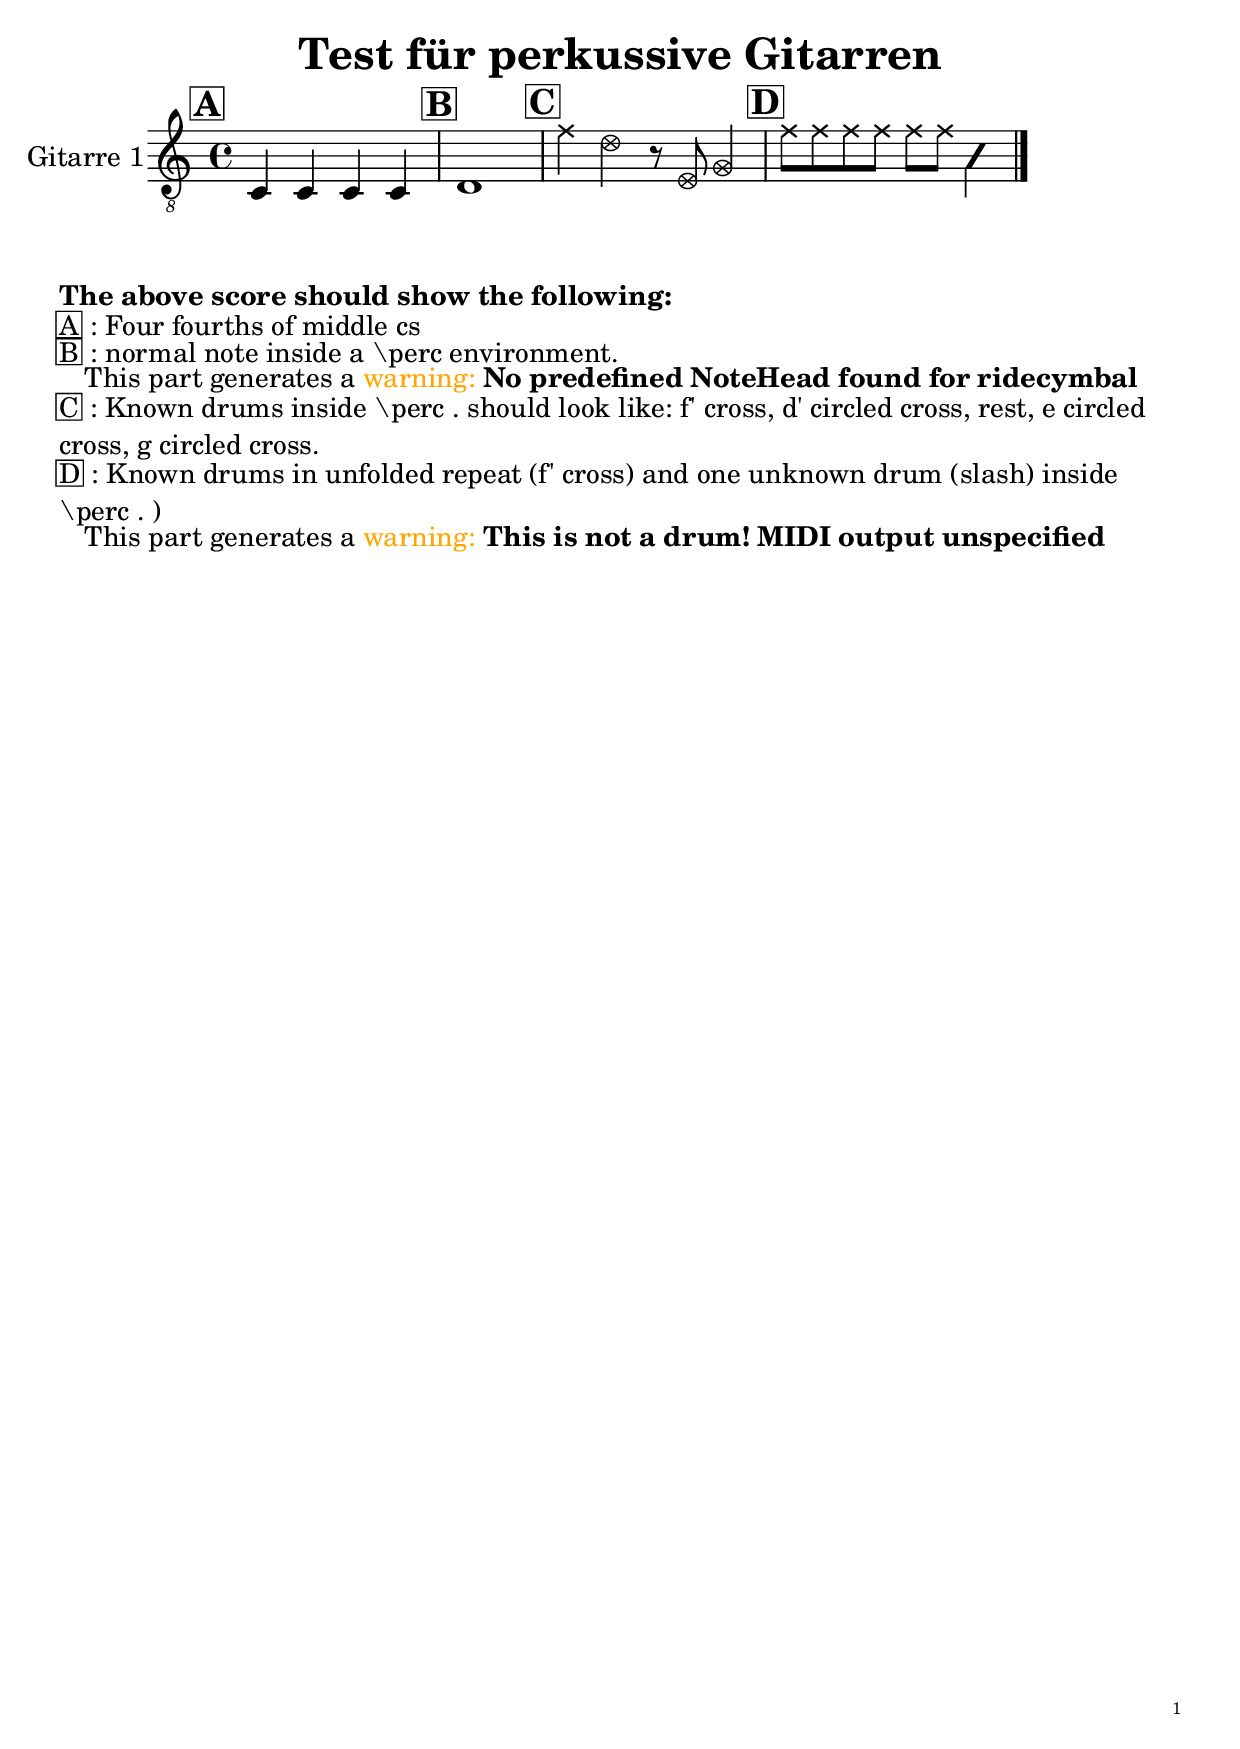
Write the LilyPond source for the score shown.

% © CC-BY-SA 4.0 Bjørn Bäuchle, see file LICENSE

\version "2.24.3"

% © CC-BY-SA 4.0 Bjørn Bäuchle, see file LICENSE

%{
  Head definitions for GOMP lilypond files.
%}

\version "2.24.3"
\include "articulate.ly"

#(if (defined? 'HEAD_LY_ALREADY_INCLUDED)
  (ly:warning "head.ly has already been included, crossing fingers!")
)
#(define HEAD_LY_ALREADY_INCLUDED #t)

% make includes relative for this file (and set it to default at the end):
#(begin
  (define includes_are_relative (ly:get-option 'relative-includes))
  (ly:set-option 'relative-includes #t)
  (ly:debug (ly:command-line-code))
  (ly:debug (ly:command-line-options))
  (use-modules (guile-user))
  ; sets showAlle to true, except when disabled on command line.
  ; then, sets showPart, showEins etc to that value, except defined differently on command line.
  ; then, sets hasEins etc to false.
  ; Also reads gitver, lilyver and makeMidi from command line.

  (define gitver   (if (defined? 'gitver  ) gitver   ""))
  (define lilyver  (if (defined? 'lilyver ) lilyver  ""))
  (define makeMidi (if (defined? 'makeMidi) makeMidi #f))
  (define showAlle (if (defined? 'showAlle) showAlle #t))
  (define showPart (if (defined? 'showPart) showPart showAlle))
  (define showEins (if (defined? 'showEins) showEins showAlle)) (define hasEins #f)
  (define showZwei (if (defined? 'showZwei) showZwei showAlle)) (define hasZwei #f)
  (define showDrei (if (defined? 'showDrei) showDrei showAlle)) (define hasDrei #f)
  (define showVier (if (defined? 'showVier) showVier showAlle)) (define hasVier #f)
  (define showBass (if (defined? 'showBass) showBass showAlle)) (define hasBass #f)
  (define showRyth (if (defined? 'showRyth) showRyth showAlle)) (define hasRyth #f)
  (define showDrum (if (defined? 'showDrum) showDrum showAlle)) (define hasDrum #f)
  (define showOkta (if (defined? 'showOkta) showOkta showAlle)) (define hasOkta #f)
  (define showElec (if (defined? 'showElec) showElec showAlle)) (define hasElec #f)
  (define showQuer (if (defined? 'showQuer) showQuer showAlle)) (define hasQuer #f)
  (define showSaxo (if (defined? 'showSaxo) showSaxo showAlle)) (define hasSaxo #f)
  (define showSaxb (if (defined? 'showSaxb) showSaxb showAlle)) (define hasSaxb #f)
  (define showMast (if (defined? 'showMast) showMast showAlle)) (define hasMast #f)
  (if (defined? 'mypapersize) (set-default-paper-size mypapersize))

  (ly:debug (string-append "git version: " gitver))
  (ly:debug (string-append "lily version: " lilyver))
  (ly:debug (if makeMidi "makeMidi" "make no Midi"))
  (ly:debug (if showAlle "showAlle" "show no Alle"))
  (ly:debug (if showPart "showPart" "show no Part"))
  (ly:debug (if showEins "showEins" "show no Eins"))
  (ly:debug (if showZwei "showZwei" "show no Zwei"))
  (ly:debug (if showDrei "showDrei" "show no Drei"))
  (ly:debug (if showVier "showVier" "show no Vier"))
  (ly:debug (if showRyth "showRyth" "show no Ryth"))
  (ly:debug (if showBass "showBass" "show no Bass"))
  (ly:debug (if showDrum "showDrum" "show no Drum"))
  (ly:debug (if showOkta "showOkta" "show no Okta"))
  (ly:debug (if showElec "showElec" "show no Elec"))
  (ly:debug (if showQuer "showQuer" "show no Quer"))
  (ly:debug (if showSaxo "showSaxo" "show no Saxo"))
  (ly:debug (if showSaxb "showSaxb" "show no Saxb"))
  (ly:debug (if showMast "showMast" "show no Mast"))

  ; Wir definieren für alle Instrumente eine *S*timme. Diese Variablen werden in stimmen.ly in Scores gepackt.
  (define gitDiviS #{#})
  (define gitEinsS #{#})
  (define gitZweiS #{#})
  (define gitDreiS #{#})
  (define gitVierS #{#})
  (define gitBassS #{#})
  (define gitOktaS #{#})
  (define gitElecS #{#})
  (define gitRythS #{#})
  (define querFltS #{#})
  (define saxAltAS #{#})
  (define saxAltBS #{#})
  (define percussS #{#})
  (define masterRS #{#})
  (define masterLS #{#})

  (define layout_variable #{#})
  (ly:set-option 'relative-includes includes_are_relative)
)

%{
  Provides \namedSpan "text" ly:music which sets a sequence of music
  into some kind of spanners which have a given name.

  PROBLEM: Currently, this works with Staff.ottavation, but that means
  it is neither nestable nor does it go together with, well, ottavation.
%}

#(if (defined? 'SPANS_LY_ALREADY_INCLUDED)
 (ly:warning "spans.ly has already been included, crossing fingers!")
)
#(define SPANS_LY_ALREADY_INCLUDED #t)

namedSpan = #(define-music-function
  (parser location name musix)
  (string? ly:music?)
  #{
    \ottava #0
    \set Staff.ottavation = #name
    #musix
    \ottava #0
  #}
)

% © CC-BY-SA 4.0 Bjørn Bäuchle, see file LICENSE

%{
  Provides
    \divisi yield voiceIndex normal additional
    \unMarkedDivisi yield normal additional
    \diviMark voiceIndex music
%}

#(if (defined? 'DIVISI_LY_ALREADY_INCLUDED)
 (ly:warning "divisi.ly has already been included, crossing fingers!")
)
#(define DIVISI_LY_ALREADY_INCLUDED #t)

$(if (not (defined? 'SPANS_LY_ALREADY_INCLUDED))
  (ly:error "spans.ly must be included before divisi.ly")
)

% Starts a divisi section. If we don't need to $yield to another voice,
% the second voice is out into the diviGit Staff, and if there is more
% than one voice in total "(> alls 1)", there will be a diviMark with
% the given voiceIndex on it.
%TODO: This always writes the upper voice into diviGit; I'd like to
% configure that (but that makes the interface even longer)
% voiceIndex is used for \diviMark; if negative then no mark is shown.
% MIDI output will never end in diviGit.
divisi = #(define-music-function
  (yield voiceIndex normal additional)
  (boolean? number? ly:music? ly:music?)
  (if (or yield makeMidi)
    (namedSpan "divisi" ; we'll assume that this is always for a normal guitar, thus no middleCPos given.
      (make-simultaneous-music (list
        additional
        (make-music 'VoiceSeparator)
        normal
      ))
    )
    (make-simultaneous-music (list
      normal
      (make-music 'ContextSpeccedMusic
        'property-operations '()
        'context-id "diviGit"
        'context-type 'Staff
        'element (make-sequential-music (list
          (make-music 'StaffSpanEvent 'span-direction -1)
          (if (and (>= voiceIndex 0) (> alls 1))
            (diviMark voiceIndex additional)
            additional
          )
          (make-music 'StaffSpanEvent 'span-direction 1)
        ))
      )
    ))
  )
)

% like divisi, but never write a diviMark.
unMarkedDivisi = #(define-music-function
  (yield normal additional)
  (boolean? ly:music? ly:music?)
  (divisi yield -1 normal additional)
)

#(define (first-mark textscriptevent music)
  (let ((musicType (ly:music-property music 'name))
        (elementList (ly:music-property music 'elements))
        (elementItem (ly:music-property music 'element))
       )
    ; we set the appropriate property of music and then output music at the
    ; end.
    (ly:debug "<first-mark ~a>" musicType)
    ; chords: add TextScriptEvent into 'elements
    (if (eq? musicType 'EventChord)
      (ly:music-set-property! music 'elements
        (cons textscriptevent elementList)
      )
    ; anything that has an 'element. This must be checked before 'elements,
    ; because \repeat has its body as 'element, but its alternatives as
    ; 'elements. We don't want to mark the latter ones.
    (if (not (null? elementItem))
      ; e.g. RelativeOctaveMusic, Repeats
      (ly:music-set-property! music 'element
        (first-mark textscriptevent elementItem)
      )
    ; anything that's not EventChord, doesn't have 'element, but has 'elements.
    ; this is e.g. SequentialMusic.
    (if (not (null? elementList))
      (ly:music-set-property! music 'elements
        (cons
          (first-mark textscriptevent (car elementList))
          (cdr elementList)
        )
      )
    ; all others: this will be NoteEvent, RestEvent, MultiMeasureRestMusic.
    ; simply add the TextScriptEvent
    (ly:music-set-property! music 'articulations
      ; this will be NoteEvent, RestEvent, MultiMeasureRestMusic etc.
      (cons textscriptevent (ly:music-property music 'articulations))
    )))) ; end ifs
    music
  )
)

% adds a mark to the first note or chord in the given music object.
% (prepares the text mark and calls first-mark with it)
#(define (firstMark markDir markText music)
  (first-mark
    (make-music
      'TextScriptEvent
      'direction markDir
      'text markText)
    music
  )
)

% Adds a voice mark to the first note-like item in the given music.
% we accept voiceIndex 0 through 5, with all else giving a filled
% triangle.
diviMark = #(define-music-function
  (voiceIndex note)
  (number? ly:music?)
  (begin
    (if (eq? voiceIndex 0) (firstMark +1 (markup #:triangle #f) note)
    (if (eq? voiceIndex 1) (firstMark +1 (markup #:box    "1") note)
    (if (eq? voiceIndex 2) (firstMark -1 (markup #:box    "2") note)
    (if (eq? voiceIndex 3) (firstMark +1 (markup #:circle "3") note)
    (if (eq? voiceIndex 4) (firstMark -1 (markup #:circle "4") note)
    (if (eq? voiceIndex 5) (firstMark -1 (markup #:scale '(1 . -1) #:triangle #f) note)
                           (firstMark -1 (markup #:triangle #t) note)
    ))))))
  )
)


% © CC-BY-SA 4.0 Bjørn Bäuchle, see file LICENSE

%{
  Provides
    \solo N? music
%}

#(if (defined? 'SOLO_LY_ALREADY_INCLUDED)
 (ly:warning "solo.ly has already been included, crossing fingers!")
)
#(define SOLO_LY_ALREADY_INCLUDED #t)

$(if (not (defined? 'SPANS_LY_ALREADY_INCLUDED))
  (ly:error "spans.ly must be included before solo.ly")
)

solo = #(define-music-function
  (middleCPos musix)
  ((number? 1) ly:music?)
  (namedSpan "Solo" middleCPos musix)
)

% © CC-BY-SA 4.0 Bjørn Bäuchle, see file LICENSE

%{
  Provides
    \bassAchtva (as markup)
    \bassAchtvaExplain (also markup)
    \bassTacet music
%}

#(if (defined? 'BASS_IN_GUITAR_LY_ALREADY_INCLUDED)
 (ly:warning "bass_in_guitar.ly has already been included, crossing fingers!")
)
#(define BASS_IN_GUITAR_LY_ALREADY_INCLUDED #t)

$(if (not (defined? 'SPANS_LY_ALREADY_INCLUDED))
  (ly:error "spans.ly must be included before bass_in_guitar.ly")
)

bassAchtva = \markup { \musicglyph #"pedal.*" }
#(define-markup-command
  (bassAchtvaExplain layout props maybe)
  (boolean?)
  (if maybe
  (interpret-markup layout props #{
    \markup { \musicglyph #"pedal.*": Bassgitarre 1 Oktave höher }
  #})
  (interpret-markup layout props #{ "" #})
  )
)

bassTacet = #(define-music-function
  (parser location musix)
  (ly:music?)
  #{ \namedSpan "Bass tacet" #musix #}
)


\include "percussion_helpers.ly"
% © CC-BY-SA 4.0 Bjørn Bäuchle, see file LICENSE

%{
  Provides
    \straight N? music
%}

#(if (defined? 'STRAIGHT_LY_ALREADY_INCLUDED)
 (ly:warning "straight.ly has already been included, crossing fingers!")
)
#(define STRAIGHT_LY_ALREADY_INCLUDED #t)

$(if (not (defined? 'SPANS_LY_ALREADY_INCLUDED))
  (ly:error "spans.ly must be included before straight.ly")
)

straight = #(define-music-function
  (middleCPos musix)
  ((number? 1) ly:music?)
  (namedSpan "Straight" middleCPos musix)
)


hasEins = ##t
% © CC-BY-SA 4.0 Bjørn Bäuchle, see file LICENSE

#(begin
  (define (count-if lst)
    (if (null? lst) 0 (+ (if (car lst) 1 0) (count-if (cdr lst))))
  )
  (define gits (count-if (list hasEins hasZwei hasDrei hasVier hasRyth)))
  (define oths (count-if (list hasBass hasDrum hasOkta hasElec hasQuer hasSaxo hasSaxb hasMast)))
  (define alls (count-if (list
    (and showEins hasEins)
    (and showZwei hasZwei)
    (and showDrei hasDrei)
    (and showVier hasVier)
    (and showBass hasBass)
    (and showRyth hasRyth)
    (and showDrum hasDrum)
    (and showOkta hasOkta)
    (and showElec hasElec)
    (and showQuer hasQuer)
    (and showSaxo hasSaxo)
    (and showSaxb hasSaxb)
    (and showMast hasMast)
  )))
  (define showEins (if hasEins showEins #f))
  (define showZwei (if hasZwei showZwei #f))
  (define showDrei (if hasDrei showDrei #f))
  (define showVier (if hasVier showVier #f))
  (define showBass (if hasBass showBass #f))
  (define showRyth (if hasRyth showRyth #f))
  (define showDrum (if hasDrum showDrum #f))
  (define showOkta (if hasOkta showOkta #f))
  (define showElec (if hasElec showElec #f))
  (define showQuer (if hasQuer showQuer #f))
  (define showSaxo (if hasSaxo showSaxo #f))
  (define showSaxb (if hasSaxb showSaxb #f))
  (define showMast (if hasMast showMast #f))

  (ly:debug (string-append "Alls: " (number->string alls)))
  (ly:debug (string-append "Gits: " (number->string gits)))
  (ly:debug (string-append "Oths: " (number->string oths)))
  (ly:debug (string-append (if hasEins "hasEins;     " "has no Eins; ") (if showEins "showEins" "show no Eins")))
  (ly:debug (string-append (if hasZwei "hasZwei;     " "has no Zwei; ") (if showZwei "showZwei" "show no Zwei")))
  (ly:debug (string-append (if hasDrei "hasDrei;     " "has no Drei; ") (if showDrei "showDrei" "show no Drei")))
  (ly:debug (string-append (if hasVier "hasVier;     " "has no Vier; ") (if showVier "showVier" "show no Vier")))
  (ly:debug (string-append (if hasBass "hasBass;     " "has no Bass; ") (if showBass "showBass" "show no Bass")))
  (ly:debug (string-append (if hasRyth "hasRyth;     " "has no Ryth; ") (if showRyth "showRyth" "show no Ryth")))
  (ly:debug (string-append (if hasDrum "hasDrum;     " "has no Drum; ") (if showDrum "showDrum" "show no Drum")))
  (ly:debug (string-append (if hasOkta "hasOkta;     " "has no Okta; ") (if showOkta "showOkta" "show no Okta")))
  (ly:debug (string-append (if hasElec "hasElec;     " "has no Elec; ") (if showElec "showElec" "show no Elec")))
  (ly:debug (string-append (if hasQuer "hasQuer;     " "has no Quer; ") (if showQuer "showQuer" "show no Quer")))
  (ly:debug (string-append (if hasSaxo "hasSaxo;     " "has no Saxo; ") (if showSaxo "showSaxo" "show no Saxo")))
  (ly:debug (string-append (if hasSaxb "hasSaxb;     " "has no Saxb; ") (if showSaxb "showSaxb" "show no Saxb")))
  (ly:debug (string-append (if hasMast "hasMast;     " "has no Mast; ") (if showMast "showMast" "show no Mast")))

  (define (append-if old doit suffix) (if doit (string-append old suffix) old))
  (define instruments "Gitarrenorchester")
  ; if mehr, then whatever comes next is at least the second word and needs a comma before it.
  (define mehr #f)
  (define instruments (append-if instruments (> oths 0) " mit ")) ; no comma at beginning...
  (define instruments (append-if instruments hasBass    "Bass"))
  (define mehr (or hasBass mehr))
  (define instruments (append-if instruments (and hasDrum mehr) ", "))
  (define instruments (append-if instruments hasDrum "Percussion"))
  (define mehr (or hasDrum mehr))
  (define instruments (append-if instruments (and hasOkta mehr) ", "))
  (define instruments (append-if instruments hasOkta "Oktavgitarren"))
  (define mehr (or hasOkta mehr))
  (define instruments (append-if instruments (and hasElec mehr) ", "))
  (define instruments (append-if instruments hasElec "E-Gitarre"))
  (define mehr (or hasElec mehr))
  (define instruments (append-if instruments (and hasQuer mehr) ", "))
  (define instruments (append-if instruments hasQuer "Querflöte"))
  (define mehr (or hasQuer mehr))
  (define someSax (or hasSaxo hasSaxb))
  (define instruments (append-if instruments (and someSax mehr) ", "))
  (define instruments (append-if instruments someSax "Saxophon"))
  (define instruments (append-if instruments (and hasSaxo hasSaxb) "e")) ; plural for multiple Sax
  (define mehr (or someSax mehr))
  (define instruments (append-if instruments (and hasMast mehr) ", "))
  (define instruments (append-if instruments      hasMast       "Klavier"))
  (define instruments (append-if instruments (> (+ oths gits) alls) " (Auszug)"))
  (ly:message (string-append "Instruments: " instruments))

  (define is-part (and showPart (= (+ oths gits) alls)))
  (define auszug (if is-part "Partitur" ""))
  (define auszug (append-if auszug (and (not is-part) showEins) "Git. 1 "))
  (define auszug (append-if auszug (and (not is-part) showZwei) "Git. 2 "))
  (define auszug (append-if auszug (and (not is-part) showDrei) "Git. 3 "))
  (define auszug (append-if auszug (and (not is-part) showVier) "Git. 4 "))
  (define auszug (append-if auszug (and (not is-part) showBass) "Bass "))
  (define auszug (append-if auszug (and (not is-part) showRyth) "Rythm "))
  (define auszug (append-if auszug (and (not is-part) showDrum) "Percussion "))
  (define auszug (append-if auszug (and (not is-part) showOkta) "Oktavgitarre "))
  (define auszug (append-if auszug (and (not is-part) showElec) "E-Gitarre "))
  (define auszug (append-if auszug (and (not is-part) showQuer) "Querflöte "))
  (define auszug (append-if auszug (and (not is-part) showSaxo) "Saxophon "))
  (define auszug (append-if auszug (and (not is-part) showSaxb) "Saxophon Ⅱ "))
  (define auszug (append-if auszug (and (not is-part) showMast) "Klavier "))

  (define suffix "")
  (define suffix (append-if suffix makeMidi "_midi"))
  (define suffix (append-if suffix (and showPart (< (+ oths gits) alls)) "_p"))
  (define suffix (append-if suffix (and (not showAlle) showEins) "_1"))
  (define suffix (append-if suffix (and (not showAlle) showZwei) "_2"))
  (define suffix (append-if suffix (and (not showAlle) showDrei) "_3"))
  (define suffix (append-if suffix (and (not showAlle) showVier) "_4"))
  (define suffix (append-if suffix (and (not showAlle) showBass) "_b"))
  (define suffix (append-if suffix (and (not showAlle) showRyth) "_r"))
  (define suffix (append-if suffix (and (not showAlle) showDrum) "_d"))
  (define suffix (append-if suffix (and (not showAlle) showOkta) "_o"))
  (define suffix (append-if suffix (and (not showAlle) showElec) "_e"))
  (define suffix (append-if suffix (and (not showAlle) showQuer) "_q"))
  (define suffix (append-if suffix (and (not showAlle) showSaxo) "_s"))
  (define suffix (append-if suffix (and (not showAlle) showSaxb) "_sb"))
  (define suffix (append-if suffix (and (not showAlle) showMast) "_master"))
  (define suffix (if (> (string-length suffix) 0) (substring suffix 1) suffix))
)

#(set-global-staff-size 24)

#(define percTable '(
        (hihat cross #f 4)
        (snare xcircle #f 2)
        (hightom xcircle #f -2)
        (lowtom xcircle #f -4)
        ))

global = {}
gitEinsS = \relative c {
  \set Score.rehearsalMarkFormatter = #format-mark-box-alphabet
  \mark #1 c4 c c c
  \mark #2 \perc { d1 }
  \mark #3 \perc \drummode { hh4 sn r8 toml tomh4 }
  \mark #4 \perc \drummode { \repeat unfold 6 hh8 cymr4 }
  \bar "|."
}
gitDiviS = { s1*4 }

% © CC-BY-SA 4.0 Bjørn Bäuchle, see file LICENSE

%{
   Diese Datei macht aus ausgewählten Stimmen-Variablen (...S)
   Musiksystem-Variablen (...M)
%}

% © CC-BY-SA 4.0 Bjørn Bäuchle, see file LICENSE

%{
    baseNoteChord copies music and changes all chords (in the copy) to
    only the first note.
%}

\version "2.24.3"

#(if (defined? 'CHORDS_LY_ALREADY_INCLUDED)
  (ly:warning "chords.ly has already been included, crossing fingers!")
)
#(define CHORDS_LY_ALREADY_INCLUDED #t)

#(define (getFirstNoteFromChord chord-elements)
  (if (null? chord-elements)
    ; if the argument is empty, return an empty list.
    (list)
    ; if the argument is not empty:
    (if (eq? (ly:music-property (car chord-elements) 'name) 'NoteEvent)
      ; if the first item is a NoteEvent, return that
      (car chord-elements)
      ; if the first item is something else, recurse from the next element.
      (getFirstNoteFromChord (cdr chord-elements))
    ) ; end if is-NoteEvent
  ) ; end if is-null
) % getFirstNoteFromChord

#(define (getArticulationsFromChord chord-elements)
  (if (null? chord-elements)
    ; argument is empty? return empty list.
    (list)
    (if (eq? (ly:music-property (car chord-elements) 'name) 'NoteEvent)
      ; if NoteEvent: try next chord-elements element.
      (getArticulationsFromChord (cdr chord-elements))
      ; else (not NoteEvent): prepend this to the articulations from the rest
      ; of the list.
      (cond (car chord-elements) (getArticulationsFromChord (cdr chord-elements)))
    ) ; end if is-NoteEvent
  ) ; end if is-null
) % getArticulationsFromChord

#(define (stripChord chord)
  (let ((firstnote (getFirstNoteFromChord (ly:music-property chord 'elements))))
    (let ((articulation (getArticulationsFromChord (ly:music-property chord 'elements))))
      (if (not (null? articulation))
        ; if there is some articulation in the chord, set firstnote's articulations
        ; to that.
        (ly:music-set-property! firstnote 'articulations articulation)
      ) ; endif articulation is present
    ) ; let articulation
    ; firstnote has been extracted, its articulations set - now return that.
    firstnote
  ) ; let firstnote
) % stripChord

#(define (bnc music)
  (let ((musicType (ly:music-property music 'name)))
    (ly:debug "<bnc ~a>" musicType)
    (if (eq? musicType 'EventChord)
      ; chords are what really interest us, they need to be stripped.
      (stripChord music)
    (begin ; else: not EventChord - strip any chords nested underneath, but
           ; else, copy.
      (if (not (null? (ly:music-property music 'elements)))
        ; if there are elements, transform them all:
        (ly:music-set-property! music 'elements
          (map (lambda (x) (bnc x)) (ly:music-property music 'elements))
        )
        (ly:debug "Input ~a has no 'elements!" musicType)
      )
      (if (not (null? (ly:music-property music 'element)))
        ; if there is element, transform it:
        (ly:music-set-property! music 'element
          (bnc (ly:music-property music 'element))
        )
        (ly:debug "Input ~a has no 'element!" musicType)
      )
      ; in the end, output the possibly-changed sequence.
      music
      ) ; end else clause
    ) ; end if
  ) ; let musicType
) % bnc

baseNoteChord = #(define-music-function
  (parser location chordseq)
  (ly:music?)
  ; call bnc with a copy of chordseq, so that chordseq isn't changed.
  (bnc (ly:music-deep-copy chordseq))
) % baseNoteChord



#(define equivalent_length
  (if hasEins
    (ly:music-length gitEinsS)
  (if hasZwei
    (ly:music-length gitZweiS)
  (if hasDrei
    (ly:music-length gitDreiS)
  (if hasVier
    (ly:music-length gitVierS)
  (if hasMast
    (ly:music-length gitMastS)
    ; if we have neither of the above: what the f? But we'll probably not need
    ; gitDiviS then, either.
    (ly:music-length (make-sequential-music '()))
  )))))
)

#(define gitDiviS (make-music 'SkipEvent 'duration (make-duration-of-length equivalent_length)))

masterR = {
  \global
  \clef "G"
  \global
  \masterRS
}

masterL = {
  \global
  \clef "F"
  \global
  \masterLS
}

masterM = \new PianoStaff <<
  \set PianoStaff.instrumentName = "Master"
  \set PianoStaff.shortInstrumentName = "M"
  \new Staff = "masterRH" \masterR
  \new Staff = "masterLH" \masterL
>>

gitDiviM = { \new Staff = "diviGit" \with {
     \remove "Time_signature_engraver"
     \RemoveEmptyStaves
     \override VerticalAxisGroup.remove-first = ##t
     \hide Clef
     \clef "G_8"
     fontSize = #-4
     midiInstrument = #"acoustic guitar (nylon)"
     \override StaffSymbol.staff-space = #(magstep -4)
     \override StaffSymbol.thickness = #(magstep -4)
     \global
  } { \stopStaff \gitDiviS }
}

gitPercM = {
  \new DrumStaff = "percGit"  <<
    \global
    \new DrumVoice {
      \stopStaff
      \gitDiviS
    }
  >>
}

gitEinsM = \new Staff <<
  \new Voice {
    \set Staff.instrumentName = "Gitarre 1"
    \set Staff.shortInstrumentName = "(1)"
    \clef "G_8"
    \set Staff.midiInstrument = #"acoustic guitar (nylon)"
    \global
    \gitEinsS
  }
>>

gitZweiM = \new Staff <<
  \new Voice {
    \set Staff.instrumentName = "Gitarre 2"
    \set Staff.shortInstrumentName = "(2)"
    \clef "G_8"
    \set Staff.midiInstrument = #"acoustic guitar (nylon)"
    \global
    \gitZweiS
  }
>>

gitDreiM = \new Staff <<
  \new Voice {
    \set Staff.instrumentName = "Gitarre 3"
    \set Staff.shortInstrumentName = "(3)"
    \clef "G_8"
    \set Staff.midiInstrument = #"acoustic guitar (nylon)"
    \global
    \gitDreiS
  }
>>

gitVierM = \new Staff <<
  \new Voice {
    \set Staff.instrumentName = "Gitarre 4"
    \set Staff.shortInstrumentName = "(4)"
    \clef "G_8"
    \set Staff.midiInstrument = #"acoustic guitar (nylon)"
    \global
    \gitVierS
  }
>>

gitBassM = \new Staff <<
  \new Voice {
    \set Staff.instrumentName = "Bass"
    \set Staff.shortInstrumentName = "(B)"
    \clef "G_15"
    \set Staff.midiInstrument = #"acoustic guitar (nylon)"
    \global
    \gitBassS
  }
>>

chordNames = \new ChordNames {
  % the next two lines are basically \semiGermanChords, just the bass
  % note obeys the same rules as the chord name proper and is uppercase.
  \set chordRootNamer = #(chord-name->german-markup #f)
  \set chordNoteNamer = #(chord-name->german-markup #f)
  \set noChordSymbol = ##f
  \set chordChanges = ##t
  \set chordNameLowercaseMinor = ##t
  \set Staff.midiInstrument = #"acoustic guitar (nylon)"
  \global
  \gitRythS
}

chordRythm = \new Staff \with {
  \override StaffSymbol.line-count = #1
} <<
  \new Voice \with {
    \consists "Pitch_squash_engraver"
  } {
    \set Staff.instrumentName = "Rhythm"
    \set Staff.shortInstrumentName = "(R)"
    \clef percussion
    \global
    \improvisationOn
    \baseNoteChord \gitRythS
    \improvisationOff
  }
>>

gitRythM = <<
  \chordNames
  \chordRythm
>>

saxAltAM = \new Staff <<
  \new Voice {
    \set Staff.instrumentName = "Saxophon"
    \set Staff.shortInstrumentName = "(S)"
    \clef "G"
    \set Staff.midiInstrument = #"alto sax"
    \transposition es
    \transpose es c { \global }
    \saxAltAS
  }
>>

saxAltBM = \new Staff <<
  \new Voice {
    \set Staff.instrumentName = "Saxophon Ⅱ"
    \set Staff.shortInstrumentName = "(SⅡ)"
    \clef "G"
    \set Staff.midiInstrument = #"alto sax"
    \transposition es
    \transpose es c { \global }
    \saxAltBS
  }
>>

gitElecM = \new Staff <<
  \new Voice {
    \set Staff.instrumentName = "E-Gitarre"
    \set Staff.shortInstrumentName = "(E)"
    \clef "G_8"
    \set Staff.midiInstrument = #"overdriven guitar"
    \global
    \gitElecS
  }
>>

querFltM = \new Staff <<
  \new Voice {
    \set Staff.instrumentName = "Querflöte"
    \set Staff.shortInstrumentName = "(Q)"
    \clef "G"
    \set Staff.midiInstrument = #"flute"
    \global
    \querFltS
  }
>>

gitOktaM = \new Staff <<
  \new Voice {
    \set Staff.instrumentName = "Oktavgitarre"
    \set Staff.shortInstrumentName = "(O)"
    \clef "G"
    \set Staff.midiInstrument = #"acoustic guitar (nylon)"
    \global
    \gitOktaS
  }
>>

percussM = {
  \new DrumStaff \with {
    \override StaffSymbol.line-count = \percLines
    countPercentRepeats = ##t
    drumStyleTable = #(alist->hash-table percTable)
  }
  <<
    \global
    \set DrumStaff.instrumentName = "Drums"
    \set DrumStaff.shortInstrumentName = "(D)"
    \new DrumVoice \percussS
  >>
}

#(begin
  (ly:progress "\nVersion: ~a ~a\n" gitver lilyver)
  (ly:progress "Instruments: ~a\n" instruments)
  (ly:progress "Excerpt: ~a\n" auszug)
  (ly:progress "Suffix: ~a\n" suffix)
  (ly:progress "MIDI: ~a\n" (if makeMidi "ja" "nein"))
)


\book {
  \header {
    title = "Test für perkussive Gitarren"
  }
  \include "lilyparts/paper.ly"
  % © CC-BY-SA 4.0 Bjørn Bäuchle, see file LICENSE

%{
    Setzt den Inhalt der Variablen \music in je einen Score für Noten- und
    einen für MIDI-Eport.

    Diese Datei wird direkt in den \book {}-Block eingebunden.
%}

\bookOutputSuffix \suffix
% Noten:
\score {
  \unfoldRepeats \articulate <<
  \new GrandStaff <<
    \new StaffGroup <<
      #(if hasMast #{ \masterM #})
      #(if hasEins #{ \gitEinsM #})
      #(if hasZwei #{ \gitZweiM #})
      #(if hasDrei #{ \gitDreiM #})
      #(if hasVier #{ \gitVierM #})
      #(if hasBass #{ \gitBassM #})
      #(if hasRyth #{ \chordNames #})
      #(if hasDrum #{ \percussM #})
      #(if hasQuer #{ \querFltM #})
      #(if hasSaxo #{ \saxAltAM #})
      #(if hasSaxb #{ \saxAltBM #})
      #(if hasElec #{ \gitElecM #})
      #(if hasQuer #{ \gitOktaM #})
      \gitDiviM
      \gitPercM
    >>
  >>
  >>
  \midi {}
}

\score {
  <<
    #(if (and (= alls 1) showRyth) #{
      \set Score.rehearsalMarkFormatter = #format-mark-box-alphabet
    #})
    #(if showMast masterM)
    \new StaffGroup <<
      #(if showQuer querFltM)
      #(if showSaxo saxAltAM)
      #(if showSaxb saxAltBM)
      #(if showElec gitElecM)
      #(if showOkta gitOktaM)
    >>
    \new StaffGroup <<
      #(if showEins gitEinsM)
      #(if showZwei gitZweiM)
      #(if showDrei gitDreiM)
      #(if showVier gitVierM)
      \gitDiviM
      #(if showBass gitBassM)
      #(if showRyth gitRythM)
    >>
    \new StaffGroup <<
      #(if showDrum percussM)
    >>
  >>
  \layout {
    \layout_variable
  }
}

  \markuplist {
    \wordwrap { \bold { The above score should show the following: }}
    \wordwrap { \box{A}: Four fourths of middle cs }
    \wordwrap { \box{B}: normal note inside a "\perc" environment. }
    \wordwrap { \hspace #2 This part generates a \with-color #(x11-color 'orange) warning: \bold { No predefined NoteHead found for ridecymbal } }
    \wordwrap { \box{C}: Known drums inside "\perc". should look like: f' cross, d' circled cross, rest, e circled cross, g circled cross. }
    \wordwrap { \box{D}: Known drums in unfolded repeat (f' cross) and one unknown drum (slash) inside "\perc". ) }
    \wordwrap { \hspace #2 This part generates a \with-color #(x11-color 'orange) warning: \bold { This is not a drum! MIDI output unspecified } }
  }
}
